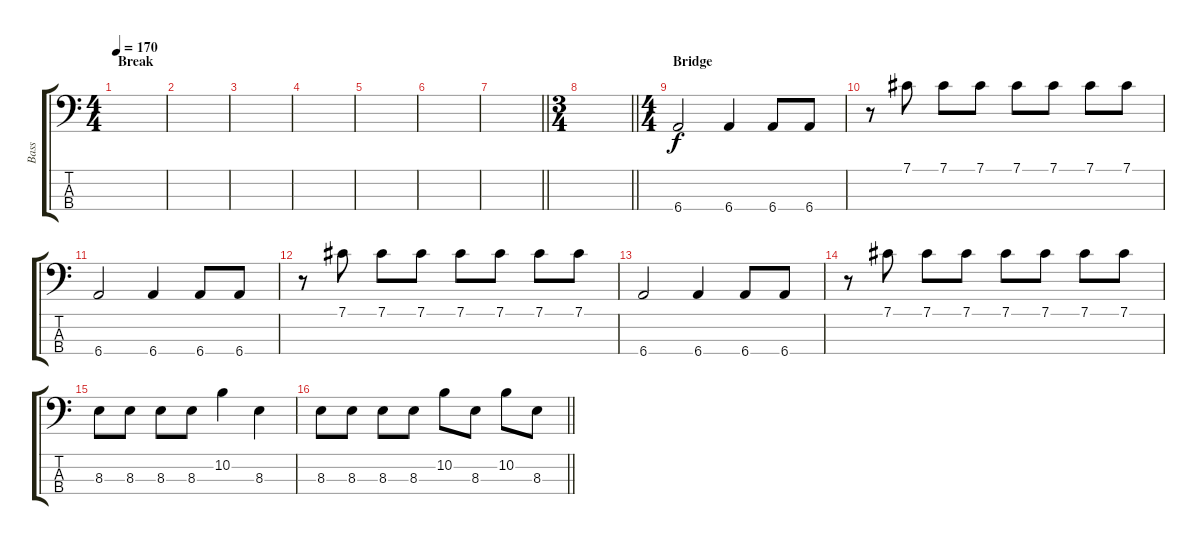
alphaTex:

\track ("Bass" "Bass") {instrument electricbasspick}
\staff {score tabs}
\tuning (Gb2 Db2 Ab1 Eb1) {hide}
\ts (4 4)
\section ("" "Break")
\tempo 170
\clef f4
\ks c
|
|
|
|
|
|
\barLineRight lightlight
|
\ts (3 4)
\barLineRight lightlight
|
\ts (4 4)
\section ("" "Bridge")
6.4.2 6.4.4 6.4.8 6.4.8 |
r.8 7.1.8 7.1.8 7.1.8 7.1.8 7.1.8 7.1.8 7.1.8 |
6.4.2 6.4.4 6.4.8 6.4.8 |
r.8 7.1.8 7.1.8 7.1.8 7.1.8 7.1.8 7.1.8 7.1.8 |
6.4.2 6.4.4 6.4.8 6.4.8 |
r.8 7.1.8 7.1.8 7.1.8 7.1.8 7.1.8 7.1.8 7.1.8 |
8.3.8 8.3.8 8.3.8 8.3.8 10.2.4 8.3.4 |
\barLineRight lightlight
8.3.8 8.3.8 8.3.8 8.3.8 10.2.8 8.3.8 10.2.8 8.3.8
